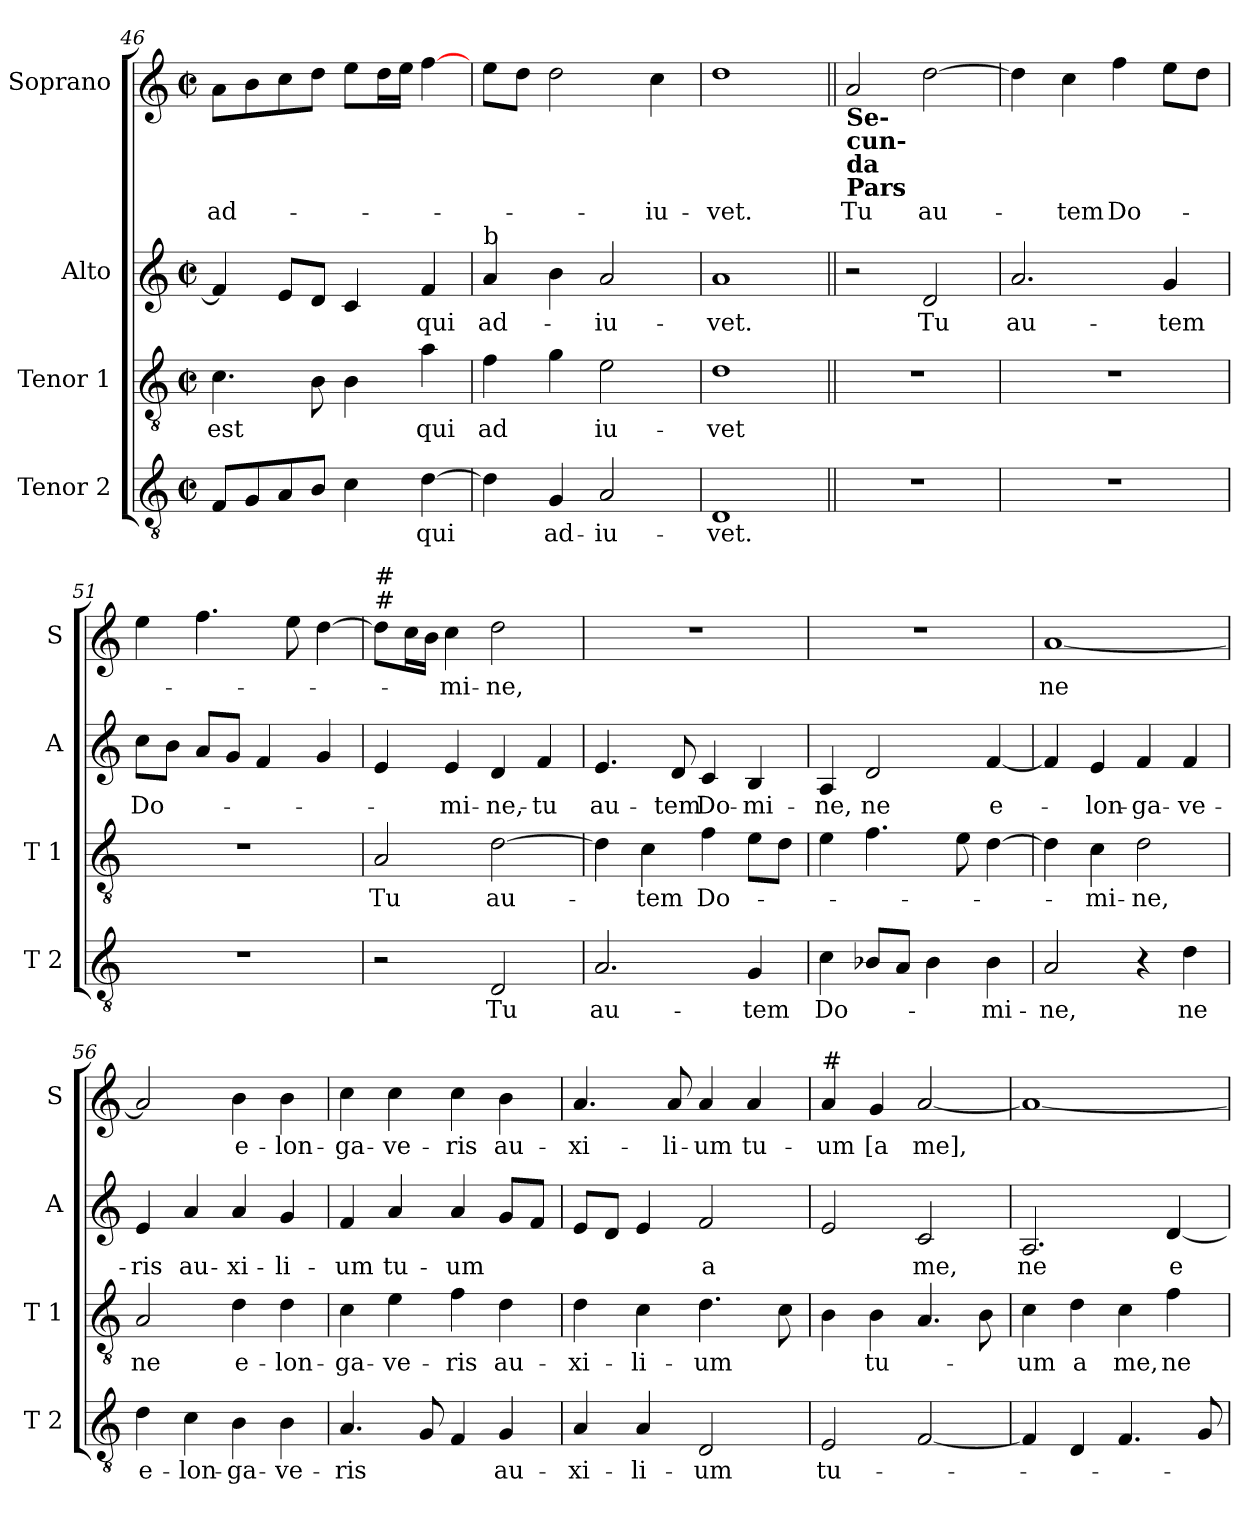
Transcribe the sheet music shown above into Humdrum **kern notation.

**kern	**text	**kern	**text	**kern	**text	**kern	**text
*part4	*part4	*part3	*part3	*part2	*part2	*part1	*part1
*staff4	*staff4	*staff3	*staff3	*staff2	*staff2	*staff1	*staff1
*I"Tenor 2	*	*I"Tenor 1	*	*I"Alto	*	*I"Soprano	*
*I'T 2	*	*I'T 1	*	*I'A	*	*I'S	*
*clefGv2	*	*clefGv2	*	*clefG2	*	*clefG2	*
*k[]	*	*k[]	*	*k[]	*	*k[]	*
*C:	*	*C:	*	*C:	*	*C:	*
*M2/2	*	*M2/2	*	*M2/2	*	*M2/2	*
*met(c|)	*	*met(c|)	*	*met(c|)	*	*met(c|)	*
=46	=46	=46	=46	=46	=46	=46	=46
8F/L	.	4.c\	est	4f/]	.	8a\L	ad-
8G/	.	.	.	.	.	8b\	.
8A/	.	.	.	8e/L	.	8cc\	.
8B/J	.	8B\	.	8d/J	.	8dd\J	.
4c\	.	4B\	.	4c/	.	8ee\L	.
.	.	.	.	.	.	16dd\L	.
.	.	.	.	.	.	16ee\JJ	.
[4d\	qui	4a\	qui	4f/	qui	[4ff\	.
=47	=47	=47	=47	=47	=47	=47	=47
!	!	!	!	!LO:TX:a:t=b	!	!	!
4d\]	.	4f\	ad	4a/	ad-	8ee\L	.
.	.	.	.	.	.	8dd\J	.
4G/	ad-	4g\	.	4b\	.	2dd\	.
2A/	-iu-	2e\	iu-	2a/	-iu-	.	.
.	.	.	.	.	.	4cc\	-iu-
=48	=48	=48	=48	=48	=48	=48	=48
1D	-vet.	1d	-vet	1a	-vet.	1dd	-vet.
!!LO:LB:g=z
=49||	=49||	=49||	=49||	=49||	=49||	=49||	=49||
!	!	!	!	!	!	!LO:TX:b:B:t=Se-\ncun-\nda\nPars	!
1r	.	1r	.	2r	.	2a/	Tu
.	.	.	.	2d/	Tu	[2dd\	au-
=50	=50	=50	=50	=50	=50	=50	=50
1r	.	1r	.	2.a/	au-	4dd\]	.
.	.	.	.	.	.	4cc\	-tem
.	.	.	.	.	.	4ff\	Do-
.	.	.	.	4g/	-tem	8ee\L	.
.	.	.	.	.	.	8dd\J	.
=51	=51	=51	=51	=51	=51	=51	=51
1r	.	1r	.	8cc\L	Do-	4ee\	.
.	.	.	.	8b\J	.	.	.
.	.	.	.	8a/L	.	4.ff\	.
.	.	.	.	8g/J	.	.	.
.	.	.	.	4f/	.	.	.
.	.	.	.	.	.	8ee\	.
.	.	.	.	4g/	.	[4dd\	.
=52	=52	=52	=52	=52	=52	=52	=52
!	!	!	!	!	!	!LO:TX:a:t=#	!
!	!	!	!	!	!	!LO:TX:a:t=#	!
2r	.	2A/	Tu	4e/	.	8dd\L]	.
.	.	.	.	.	.	16cc\L	.
.	.	.	.	.	.	16b\JJ	.
.	.	.	.	4e/	-mi-	4cc\	-mi-
2D/	Tu	[2d\	au-	4d/	-ne,-	2dd\	-ne,
.	.	.	.	4f/	-tu	.	.
=53	=53	=53	=53	=53	=53	=53	=53
2.A/	au-	4d\]	.	4.e/	au-	1r	.
.	.	4c\	-tem	.	.	.	.
.	.	.	.	8d/	-tem	.	.
.	.	4f\	Do-	4c/	Do-	.	.
4G/	-tem	8e\L	.	4B/	-mi-	.	.
.	.	8d\J	.	.	.	.	.
=54	=54	=54	=54	=54	=54	=54	=54
4c\	Do-	4e\	.	4A/	-ne,	1r	.
8B-X/L	.	4.f\	.	2d/	ne	.	.
8A/J	.	.	.	.	.	.	.
4B-\	.	.	.	.	.	.	.
.	.	8e\	.	.	.	.	.
4B-\	-mi-	[4d\	.	[4f/	e-	.	.
!!LO:LB:g=z
=55	=55	=55	=55	=55	=55	=55	=55
2A/	-ne,	4d\]	.	4f/]	.	[1a	ne
.	.	4c\	-mi-	4e/	-lon-	.	.
4r	.	2d\	-ne,	4f/	-ga-	.	.
4d\	ne	.	.	4f/	-ve-	.	.
=56	=56	=56	=56	=56	=56	=56	=56
4d\	e-	2A/	ne	4e/	-ris	2a/]	.
4c\	-lon-	.	.	4a/	au-	.	.
4B\	-ga-	4d\	e-	4a/	-xi-	4b\	e-
4B\	-ve-	4d\	-lon-	4g/	-li-	4b\	-lon-
=57	=57	=57	=57	=57	=57	=57	=57
4.A/	-ris	4c\	-ga-	4f/	-um	4cc\	-ga-
.	.	4e\	-ve-	4a/	tu-	4cc\	-ve-
8G/	.	.	.	.	.	.	.
4F/	.	4f\	-ris	4a/	-um	4cc\	-ris
4G/	au-	4d\	au-	8g/L	.	4b\	au-
.	.	.	.	8f/J	.	.	.
=58	=58	=58	=58	=58	=58	=58	=58
4A/	-xi-	4d\	-xi-	8e/L	.	4.a/	-xi-
.	.	.	.	8d/J	.	.	.
4A/	-li-	4c\	-li-	4e/	.	.	.
.	.	.	.	.	.	8a/	-li-
2D/	-um	4.d\	-um	2f/	a	4a/	-um
.	.	.	.	.	.	4a/	tu-
.	.	8c\	.	.	.	.	.
=59	=59	=59	=59	=59	=59	=59	=59
!	!	!	!	!	!	!LO:TX:a:t=#	!
2E/	tu-	4B\	.	2e/	.	4a/	-um
.	.	4B\	tu-	.	.	4g/	[a
[2F/	.	4.A/	.	2c/	me,	[2a/	me],
.	.	8B\	.	.	.	.	.
=60	=60	=60	=60	=60	=60	=60	=60
4F/]	.	4c\	-um	2.A/	ne	1a_	.
4D/	.	4d\	a	.	.	.	.
4.F/	.	4c\	me,	.	.	.	.
.	.	4f\	ne	[4d/	e-	.	.
8G/	.	.	.	.	.	.	.
=	=	=	=	=	=	=	=
*-	*-	*-	*-	*-	*-	*-	*-
